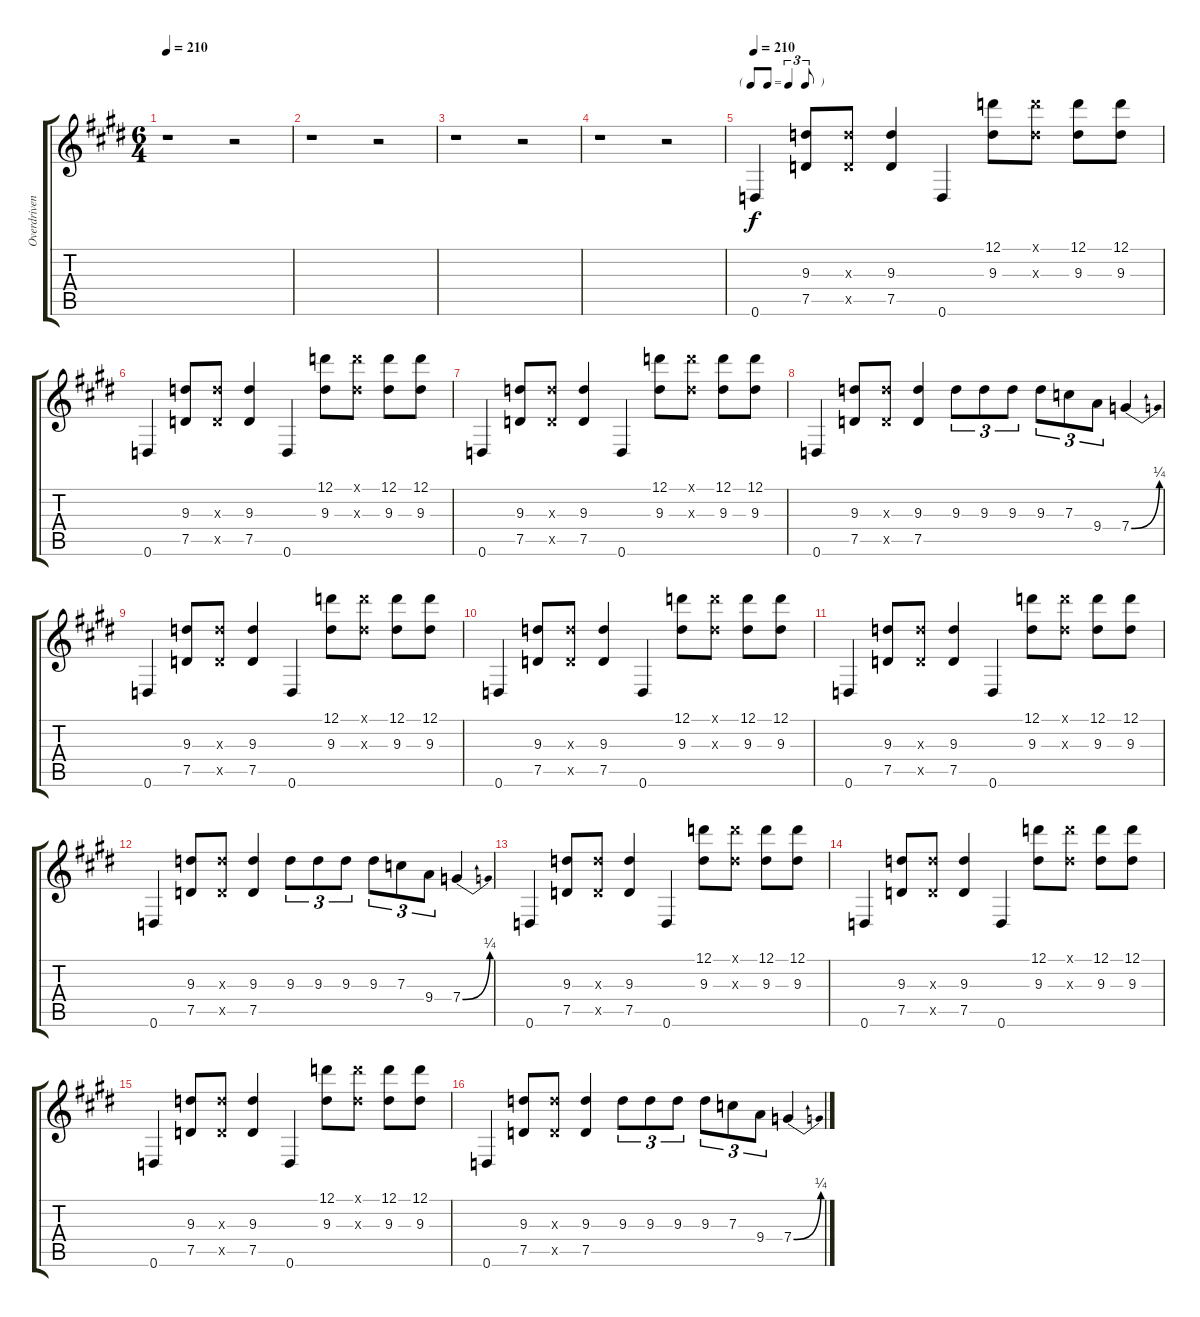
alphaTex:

\track ("Overdriven" "Overdriven") {instrument overdrivenguitar}
\staff {score tabs}
\tuning (D4 A3 F3 C3 G2 D2) {hide}
\ts (6 4)
\tempo 210
\clef g2
\ks c#minor
r.1{dy f} r.2 |
r.1 r.2 |
r.1 r.2 |
r.1 r.2 |
\tf triplet8th
\tempo 210
0.6.4 (9.3 7.5).8 (9.3{x} 7.5{x}).8 (9.3 7.5).4 0.6.4 (12.1 9.3).8 (12.1{x} 9.3{x}).8 (12.1 9.3).8 (12.1 9.3).8 |
0.6.4 (9.3 7.5).8 (9.3{x} 7.5{x}).8 (9.3 7.5).4 0.6.4 (12.1 9.3).8 (12.1{x} 9.3{x}).8 (12.1 9.3).8 (12.1 9.3).8 |
0.6.4 (9.3 7.5).8 (9.3{x} 7.5{x}).8 (9.3 7.5).4 0.6.4 (12.1 9.3).8 (12.1{x} 9.3{x}).8 (12.1 9.3).8 (12.1 9.3).8 |
0.6.4 (9.3 7.5).8 (9.3{x} 7.5{x}).8 (9.3 7.5).4 9.3.8{tu (3 2)} 9.3.8{tu (3 2)} 9.3.8{tu (3 2)} 9.3.8{tu (3 2)} 7.3.8{tu (3 2)} 9.4.8{tu (3 2)} 7.4{be (bend 0 0 60 1)}.4 |
0.6.4 (9.3 7.5).8 (9.3{x} 7.5{x}).8 (9.3 7.5).4 0.6.4 (12.1 9.3).8 (12.1{x} 9.3{x}).8 (12.1 9.3).8 (12.1 9.3).8 |
0.6.4 (9.3 7.5).8 (9.3{x} 7.5{x}).8 (9.3 7.5).4 0.6.4 (12.1 9.3).8 (12.1{x} 9.3{x}).8 (12.1 9.3).8 (12.1 9.3).8 |
0.6.4 (9.3 7.5).8 (9.3{x} 7.5{x}).8 (9.3 7.5).4 0.6.4 (12.1 9.3).8 (12.1{x} 9.3{x}).8 (12.1 9.3).8 (12.1 9.3).8 |
0.6.4 (9.3 7.5).8 (9.3{x} 7.5{x}).8 (9.3 7.5).4 9.3.8{tu (3 2)} 9.3.8{tu (3 2)} 9.3.8{tu (3 2)} 9.3.8{tu (3 2)} 7.3.8{tu (3 2)} 9.4.8{tu (3 2)} 7.4{be (bend 0 0 60 1)}.4 |
0.6.4 (9.3 7.5).8 (9.3{x} 7.5{x}).8 (9.3 7.5).4 0.6.4 (12.1 9.3).8 (12.1{x} 9.3{x}).8 (12.1 9.3).8 (12.1 9.3).8 |
0.6.4 (9.3 7.5).8 (9.3{x} 7.5{x}).8 (9.3 7.5).4 0.6.4 (12.1 9.3).8 (12.1{x} 9.3{x}).8 (12.1 9.3).8 (12.1 9.3).8 |
0.6.4 (9.3 7.5).8 (9.3{x} 7.5{x}).8 (9.3 7.5).4 0.6.4 (12.1 9.3).8 (12.1{x} 9.3{x}).8 (12.1 9.3).8 (12.1 9.3).8 |
0.6.4 (9.3 7.5).8 (9.3{x} 7.5{x}).8 (9.3 7.5).4 9.3.8{tu (3 2)} 9.3.8{tu (3 2)} 9.3.8{tu (3 2)} 9.3.8{tu (3 2)} 7.3.8{tu (3 2)} 9.4.8{tu (3 2)} 7.4{be (bend 0 0 60 1)}.4
